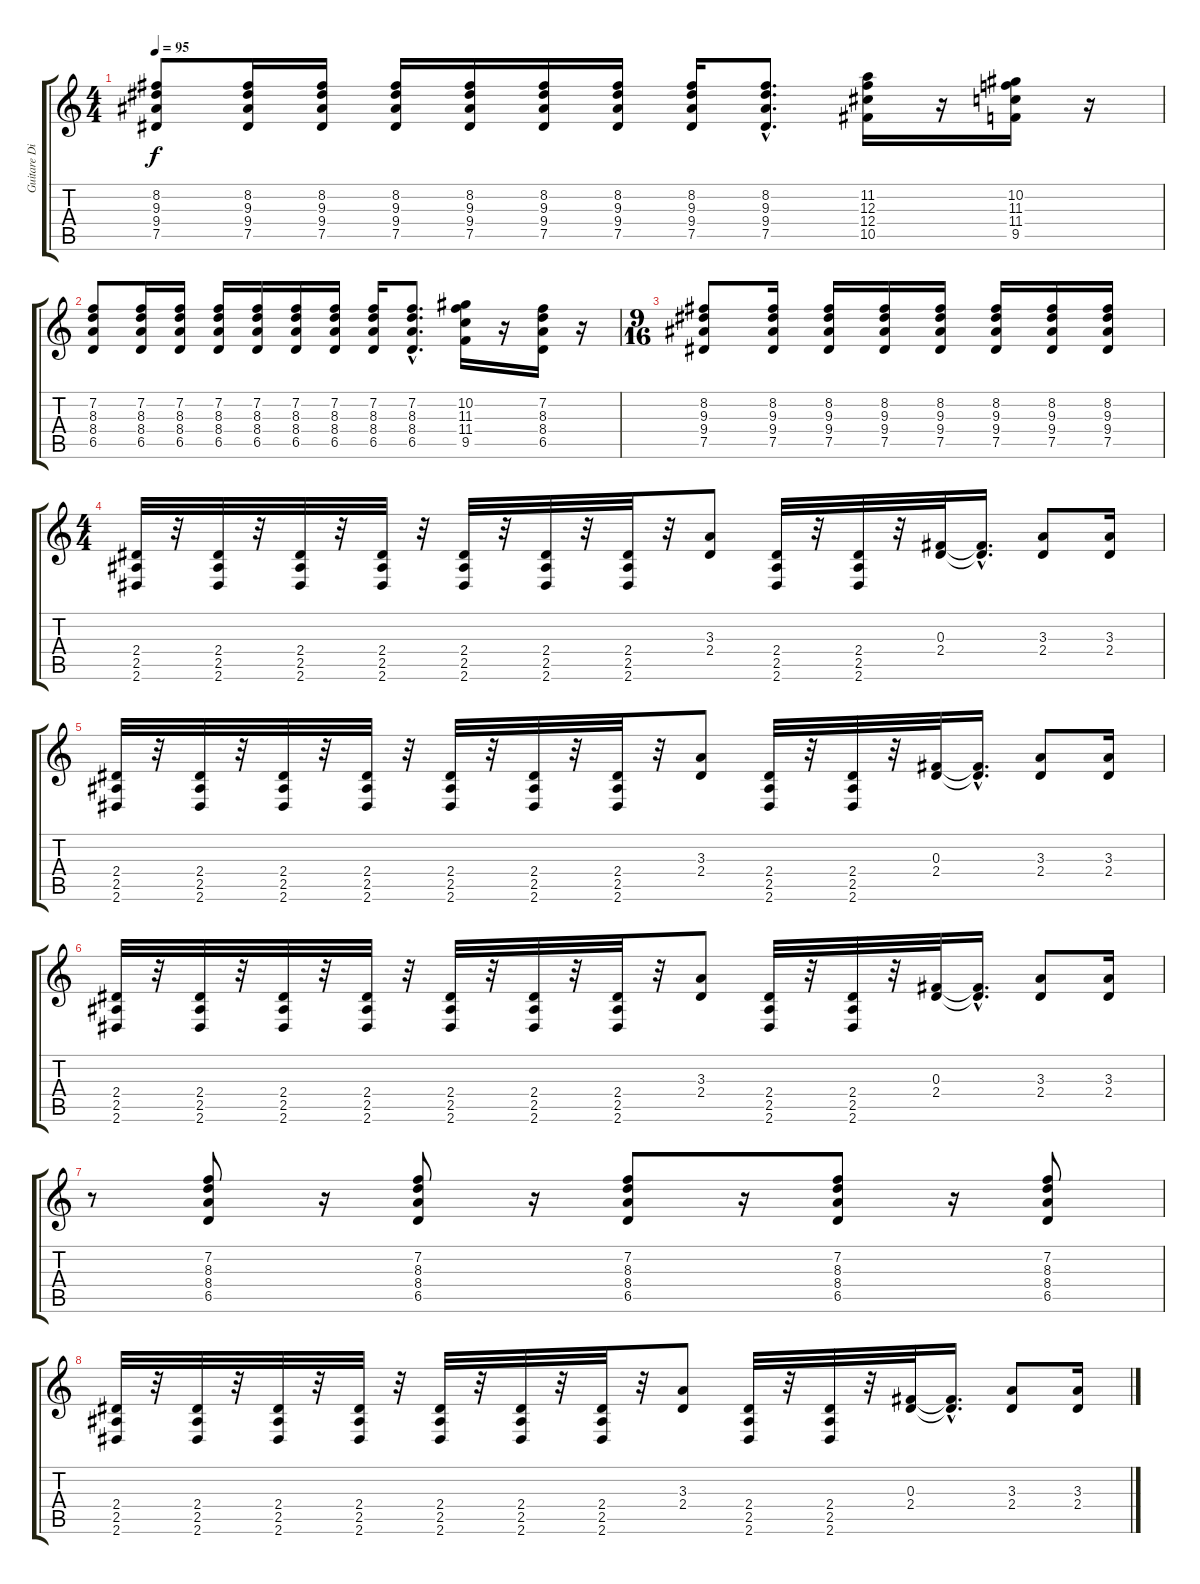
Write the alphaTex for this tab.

\track ("Guitare Distortion 1" "Guitare Di") {instrument distortionguitar}
\staff {score tabs}
\tuning (Eb4 Bb3 Gb3 Db3 Ab2 Db2) {hide}
\ts (4 4)
\tempo 95
\clef g2
\ks c
(8.2 9.3 9.4 7.5).8{dy f} (8.2 9.3 9.4 7.5).16 (8.2 9.3 9.4 7.5).16 (8.2 9.3 9.4 7.5).16 (8.2 9.3 9.4 7.5).16 (8.2 9.3 9.4 7.5).16 (8.2 9.3 9.4 7.5).16 (8.2 9.3 9.4 7.5).16 (8.2{hac} 9.3{hac} 9.4{hac} 7.5{hac}).8{d} (11.2 12.3 12.4 10.5).16 r.16 (10.2 11.3 11.4 9.5).16 r.16 |
(7.2 8.3 8.4 6.5).8 (7.2 8.3 8.4 6.5).16 (7.2 8.3 8.4 6.5).16 (7.2 8.3 8.4 6.5).16 (7.2 8.3 8.4 6.5).16 (7.2 8.3 8.4 6.5).16 (7.2 8.3 8.4 6.5).16 (7.2 8.3 8.4 6.5).16 (7.2{hac} 8.3{hac} 8.4{hac} 6.5{hac}).8{d} (10.2 11.3 11.4 9.5).16 r.16 (7.2 8.3 8.4 6.5).16 r.16 |
\ts (9 16)
(8.2 9.3 9.4 7.5).8 (8.2 9.3 9.4 7.5).16 (8.2 9.3 9.4 7.5).16 (8.2 9.3 9.4 7.5).16 (8.2 9.3 9.4 7.5).16 (8.2 9.3 9.4 7.5).16 (8.2 9.3 9.4 7.5).16 (8.2 9.3 9.4 7.5).16 |
\ts (4 4)
(2.4 2.5 2.6).32 r.32 (2.4 2.5 2.6).32 r.32 (2.4 2.5 2.6).32 r.32 (2.4 2.5 2.6).32 r.32 (2.4 2.5 2.6).32 r.32 (2.4 2.5 2.6).32 r.32 (2.4 2.5 2.6).32 r.32 (3.3 2.4).8 (2.4 2.5 2.6).32 r.32 (2.4 2.5 2.6).32 r.32 (0.3 2.4).32 (0.3{hac t} 2.4{hac t}).16{d} (3.3 2.4).8 (3.3 2.4).16 |
(2.4 2.5 2.6).32 r.32 (2.4 2.5 2.6).32 r.32 (2.4 2.5 2.6).32 r.32 (2.4 2.5 2.6).32 r.32 (2.4 2.5 2.6).32 r.32 (2.4 2.5 2.6).32 r.32 (2.4 2.5 2.6).32 r.32 (3.3 2.4).8 (2.4 2.5 2.6).32 r.32 (2.4 2.5 2.6).32 r.32 (0.3 2.4).32 (0.3{hac t} 2.4{hac t}).16{d} (3.3 2.4).8 (3.3 2.4).16 |
(2.4 2.5 2.6).32 r.32 (2.4 2.5 2.6).32 r.32 (2.4 2.5 2.6).32 r.32 (2.4 2.5 2.6).32 r.32 (2.4 2.5 2.6).32 r.32 (2.4 2.5 2.6).32 r.32 (2.4 2.5 2.6).32 r.32 (3.3 2.4).8 (2.4 2.5 2.6).32 r.32 (2.4 2.5 2.6).32 r.32 (0.3 2.4).32 (0.3{hac t} 2.4{hac t}).16{d} (3.3 2.4).8 (3.3 2.4).16 |
r.8 (7.2 8.3 8.4 6.5).8 r.16 (7.2 8.3 8.4 6.5).8 r.16 (7.2 8.3 8.4 6.5).8 r.16 (7.2 8.3 8.4 6.5).8 r.16 (7.2 8.3 8.4 6.5).8 |
(2.4 2.5 2.6).32 r.32 (2.4 2.5 2.6).32 r.32 (2.4 2.5 2.6).32 r.32 (2.4 2.5 2.6).32 r.32 (2.4 2.5 2.6).32 r.32 (2.4 2.5 2.6).32 r.32 (2.4 2.5 2.6).32 r.32 (3.3 2.4).8 (2.4 2.5 2.6).32 r.32 (2.4 2.5 2.6).32 r.32 (0.3 2.4).32 (0.3{hac t} 2.4{hac t}).16{d} (3.3 2.4).8 (3.3 2.4).16
